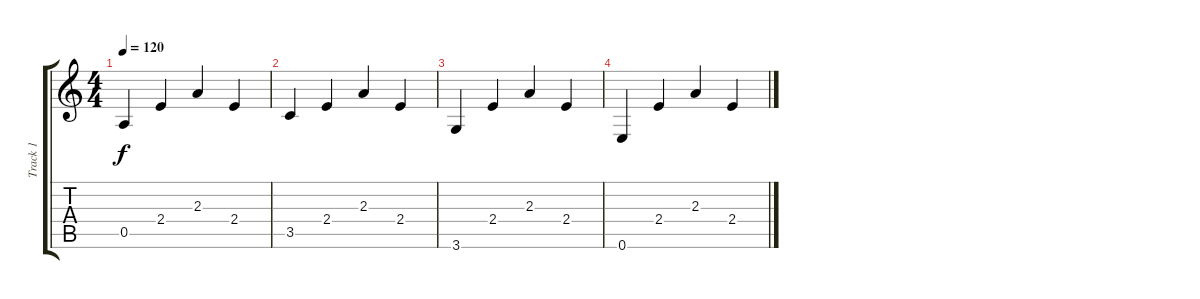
\track ("Track 1" "Track 1") {instrument distortionguitar}
\staff {score tabs}
\tuning (E4 B3 G3 D3 A2 E2) {hide}
\ts (4 4)
\tempo 120
\clef g2
\ks c
0.5.4{dy f} 2.4.4 2.3.4 2.4.4 |
3.5.4 2.4.4 2.3.4 2.4.4 |
3.6.4 2.4.4 2.3.4 2.4.4 |
0.6.4 2.4.4 2.3.4 2.4.4
